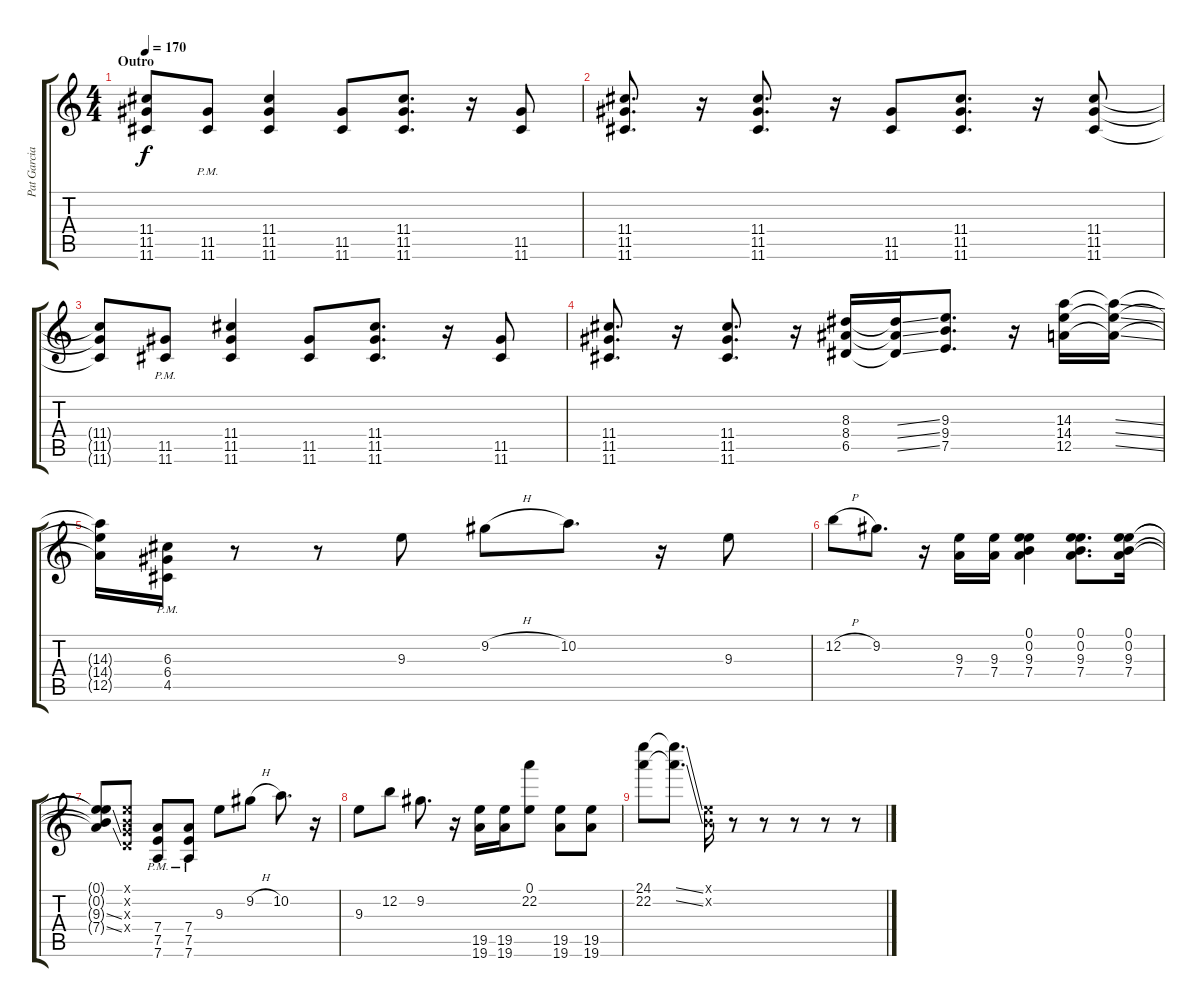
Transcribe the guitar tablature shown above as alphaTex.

\track ("Pat Garcia" "Pat Garcia") {instrument overdrivenguitar}
\staff {score tabs}
\tuning (E4 B3 G3 D3 A2 D2) {hide}
\ts (4 4)
\section ("" "Outro")
\tempo 170
\clef g2
\ks c
(11.4{t} 11.5{t} 11.6{t}).8{dy f} (11.5{pm} 11.6).8 (11.4 11.5 11.6).4 (11.5 11.6).8 (11.4 11.5 11.6).8{d} r.16 (11.5 11.6).8 |
(11.4 11.5 11.6).8{d} r.16 (11.4 11.5 11.6).8{d} r.16 (11.5 11.6).8 (11.4 11.5 11.6).8{d} r.16 (11.4 11.5 11.6).8 |
(11.4{t} 11.5{t} 11.6{t}).8 (11.5{pm} 11.6).8 (11.4 11.5 11.6).4 (11.5 11.6).8 (11.4 11.5 11.6).8{d} r.16 (11.5 11.6).8 |
(11.4 11.5 11.6).8{d} r.16 (11.4 11.5 11.6).8{d} r.16 (8.3 8.4 6.5).16 (8.3{ss t} 8.4{ss t} 6.5{ss t}).16 (9.3 9.4 7.5).8{d} r.16 (14.3 14.4 12.5).16 (14.3{ss t} 14.4{ss t} 12.5{ss t}).16 |
(14.3{t} 14.4{t} 12.5{t}).16 (6.3{pm} 6.4{pm} 4.5{pm}).16 r.8 r.8 9.3.8 9.2{h}.8 10.2.8{d} r.16 9.3.8 |
12.2{h}.8 9.2.8{d} r.16 (9.3 7.4).16 (9.3 7.4).16 (0.1 0.2 9.3 7.4).4 (0.1 0.2 9.3 7.4).8{d} (0.1 0.2 9.3 7.4).16 |
(0.1{t} 0.2{t} 9.3{ss t} 7.4{ss t}).8 (0.1{x} 0.2{x} 0.3{x} 0.4{x}).8 (7.4{pm} 7.5{pm} 7.6).8 (7.4{pm} 7.5{pm} 7.6).8 9.3.8 9.2{h}.8 10.2.8{d} r.16 |
9.3.8 12.2.8 9.2.8{d} r.16 (19.5 19.6).16 (19.5 19.6).16 (0.1 22.2).8 (19.5 19.6).8 (19.5 19.6).8 |
(24.1 22.2).8 (24.1{ss t} 22.2{ss t}).8{d} (0.1{x} 0.2{x}).16 r.8 r.8 r.8 r.8 r.8
